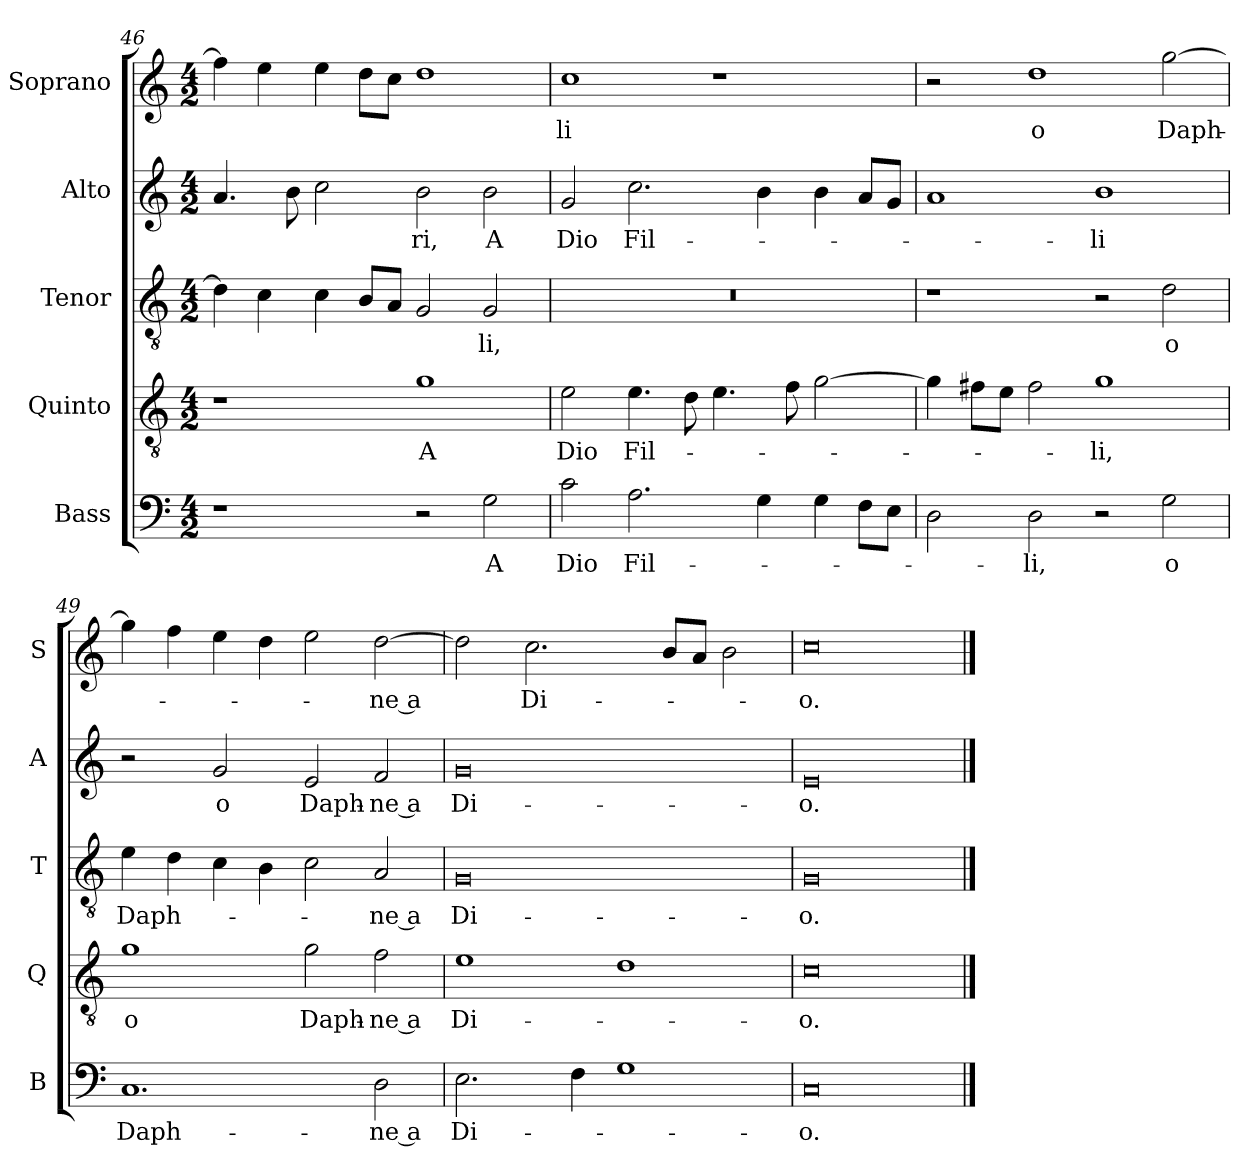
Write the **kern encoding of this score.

**kern	**text	**kern	**text	**kern	**text	**kern	**text	**kern	**text
*part5	*part5	*part4	*part4	*part3	*part3	*part2	*part2	*part1	*part1
*staff5	*staff5	*staff4	*staff4	*staff3	*staff3	*staff2	*staff2	*staff1	*staff1
*I"Bass	*	*I"Quinto	*	*I"Tenor	*	*I"Alto	*	*I"Soprano	*
*I'B	*	*I'Q	*	*I'T	*	*I'A	*	*I'S	*
*clefF4	*	*clefGv2	*	*clefGv2	*	*clefG2	*	*clefG2	*
*k[]	*	*k[]	*	*k[]	*	*k[]	*	*k[]	*
*C:	*	*C:	*	*C:	*	*C:	*	*C:	*
*M4/2	*	*M4/2	*	*M4/2	*	*M4/2	*	*M4/2	*
=46	=46	=46	=46	=46	=46	=46	=46	=46	=46
1r	.	1r	.	4d\]	.	4.a/	.	4ff\]	.
.	.	.	.	4c\	.	.	.	4ee\	.
.	.	.	.	.	.	8b\	.	.	.
.	.	.	.	4c\	.	2cc\	.	4ee\	.
.	.	.	.	8B/L	.	.	.	8dd\L	.
.	.	.	.	8A/J	.	.	.	8cc\J	.
!	!	!	!LO:LY:b	!	!	!	!LO:LY:b	!	!
2r	.	1g	A	2G/	.	2b\	-ri,	1dd	.
!	!LO:LY:b	!	!	!	!LO:LY:b	!	!LO:LY:b	!	!
2G\	A	.	.	2G/	-li,	2b\	A	.	.
=47	=47	=47	=47	=47	=47	=47	=47	=47	=47
!	!LO:LY:b	!	!LO:LY:b	!	!	!	!LO:LY:b	!	!LO:LY:b
2c\	Dio	2e\	Dio	0r	.	2g/	Dio	1cc	-li
!	!LO:LY:b	!	!LO:LY:b	!	!	!	!LO:LY:b	!	!
2.A\	Fil-	4.e\	Fil-	.	.	2.cc\	Fil-	.	.
.	.	8d\	.	.	.	.	.	.	.
.	.	4.e\	.	.	.	.	.	1r	.
4G\	.	.	.	.	.	4b\	.	.	.
.	.	8f\	.	.	.	.	.	.	.
4G\	.	[2g\	.	.	.	4b\	.	.	.
8F\L	.	.	.	.	.	8a/L	.	.	.
8E\J	.	.	.	.	.	8g/J	.	.	.
=48	=48	=48	=48	=48	=48	=48	=48	=48	=48
2D\	.	4g\]	.	1r	.	1a	.	2r	.
.	.	8f#X\L	.	.	.	.	.	.	.
.	.	8e\J	.	.	.	.	.	.	.
!	!LO:LY:b	!	!	!	!	!	!	!	!LO:LY:b
2D\	-li,	2f#\	.	.	.	.	.	1dd	o
!	!	!	!LO:LY:b	!	!	!	!LO:LY:b	!	!
2r	.	1g	-li,	2r	.	1b	-li	.	.
!	!LO:LY:b	!	!	!	!LO:LY:b	!	!	!	!LO:LY:b
2G\	o	.	.	2d\	o	.	.	[2gg\	Daph-
!!LO:LB:g=z
=49	=49	=49	=49	=49	=49	=49	=49	=49	=49
!	!LO:LY:b	!	!LO:LY:b	!	!LO:LY:b	!	!	!	!
1.C	Daph-	1g	o	4e\	Daph-	2r	.	4gg\]	.
.	.	.	.	4d\	.	.	.	4ff\	.
!	!	!	!	!	!	!	!LO:LY:b	!	!
.	.	.	.	4c\	.	2g/	o	4ee\	.
.	.	.	.	4B\	.	.	.	4dd\	.
!	!	!	!LO:LY:b	!	!	!	!LO:LY:b	!	!
.	.	2g\	Daph-	2c\	.	2e/	Daph-	2ee\	.
!	!LO:LY:b	!	!LO:LY:b	!	!LO:LY:b	!	!LO:LY:b	!	!LO:LY:b
2D\	-ne a	2f\	-ne a	2A/	-ne a	2f/	-ne a	[2dd\	-ne a
=50	=50	=50	=50	=50	=50	=50	=50	=50	=50
!	!LO:LY:b	!	!LO:LY:b	!	!LO:LY:b	!	!LO:LY:b	!	!
2.E\	Di-	1e	Di-	0G	Di-	0g	Di-	2dd\]	.
!	!	!	!	!	!	!	!	!	!LO:LY:b
.	.	.	.	.	.	.	.	2.cc\	Di-
4F\	.	.	.	.	.	.	.	.	.
1G	.	1d	.	.	.	.	.	.	.
.	.	.	.	.	.	.	.	8b/L	.
.	.	.	.	.	.	.	.	8a/J	.
.	.	.	.	.	.	.	.	2b\	.
=51	=51	=51	=51	=51	=51	=51	=51	=51	=51
!	!LO:LY:b	!	!LO:LY:b	!	!LO:LY:b	!	!LO:LY:b	!	!LO:LY:b
0C	-o.	0c	-o.	0G	-o.	0e	o.	0cc	-o.
==	==	==	==	==	==	==	==	==	==
*-	*-	*-	*-	*-	*-	*-	*-	*-	*-
